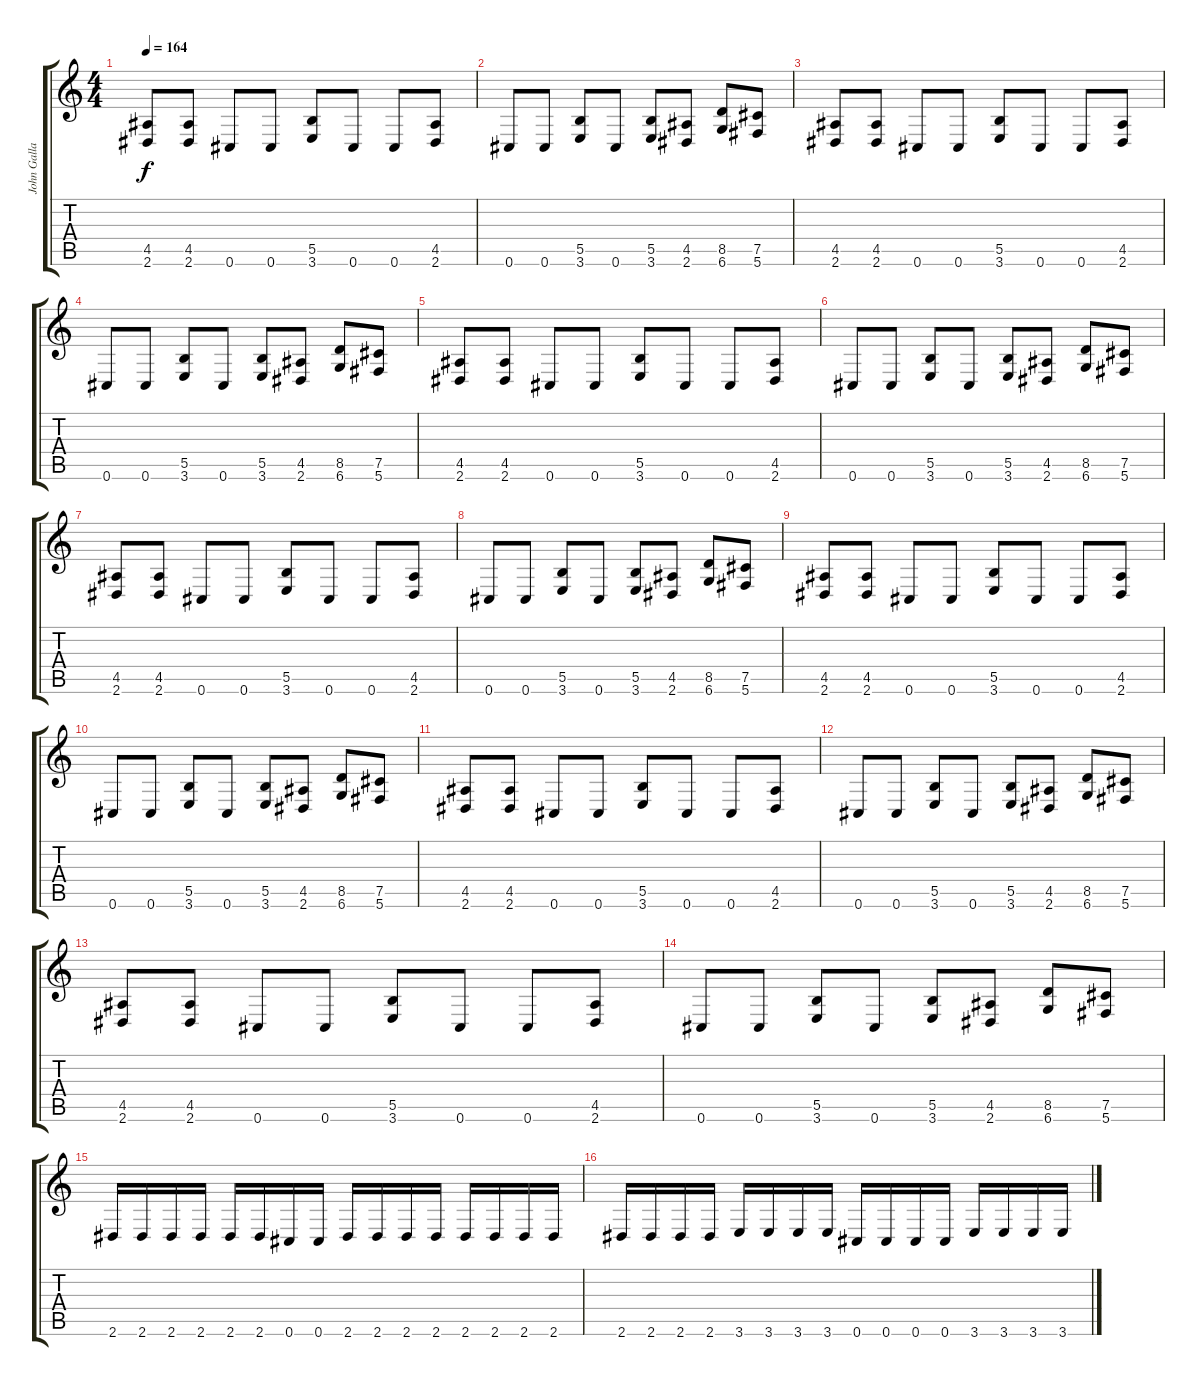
\track ("John Gallagher" "John Galla") {instrument distortionguitar}
\staff {score tabs}
\tuning (Db4 Ab3 E3 B2 Gb2 Db2) {hide}
\ts (4 4)
\tempo 164
\clef g2
\ks c
(4.5 2.6).8{dy f instrument distortionguitar} (4.5 2.6).8 0.6.8 0.6.8 (5.5 3.6).8 0.6.8 0.6.8 (4.5 2.6).8 |
0.6.8 0.6.8 (5.5 3.6).8 0.6.8 (5.5 3.6).8 (4.5 2.6).8 (8.5 6.6).8 (7.5 5.6).8 |
(4.5 2.6).8 (4.5 2.6).8 0.6.8 0.6.8 (5.5 3.6).8 0.6.8 0.6.8 (4.5 2.6).8 |
0.6.8 0.6.8 (5.5 3.6).8 0.6.8 (5.5 3.6).8 (4.5 2.6).8 (8.5 6.6).8 (7.5 5.6).8 |
(4.5 2.6).8 (4.5 2.6).8 0.6.8 0.6.8 (5.5 3.6).8 0.6.8 0.6.8 (4.5 2.6).8 |
0.6.8 0.6.8 (5.5 3.6).8 0.6.8 (5.5 3.6).8 (4.5 2.6).8 (8.5 6.6).8 (7.5 5.6).8 |
(4.5 2.6).8 (4.5 2.6).8 0.6.8 0.6.8 (5.5 3.6).8 0.6.8 0.6.8 (4.5 2.6).8 |
0.6.8 0.6.8 (5.5 3.6).8 0.6.8 (5.5 3.6).8 (4.5 2.6).8 (8.5 6.6).8 (7.5 5.6).8 |
(4.5 2.6).8 (4.5 2.6).8 0.6.8 0.6.8 (5.5 3.6).8 0.6.8 0.6.8 (4.5 2.6).8 |
0.6.8 0.6.8 (5.5 3.6).8 0.6.8 (5.5 3.6).8 (4.5 2.6).8 (8.5 6.6).8 (7.5 5.6).8 |
(4.5 2.6).8 (4.5 2.6).8 0.6.8 0.6.8 (5.5 3.6).8 0.6.8 0.6.8 (4.5 2.6).8 |
0.6.8 0.6.8 (5.5 3.6).8 0.6.8 (5.5 3.6).8 (4.5 2.6).8 (8.5 6.6).8 (7.5 5.6).8 |
(4.5 2.6).8 (4.5 2.6).8 0.6.8 0.6.8 (5.5 3.6).8 0.6.8 0.6.8 (4.5 2.6).8 |
0.6.8 0.6.8 (5.5 3.6).8 0.6.8 (5.5 3.6).8 (4.5 2.6).8 (8.5 6.6).8 (7.5 5.6).8 |
2.6.16 2.6.16 2.6.16 2.6.16 2.6.16 2.6.16 0.6.16 0.6.16 2.6.16 2.6.16 2.6.16 2.6.16 2.6.16 2.6.16 2.6.16 2.6.16 |
2.6.16 2.6.16 2.6.16 2.6.16 3.6.16 3.6.16 3.6.16 3.6.16 0.6.16 0.6.16 0.6.16 0.6.16 3.6.16 3.6.16 3.6.16 3.6.16
